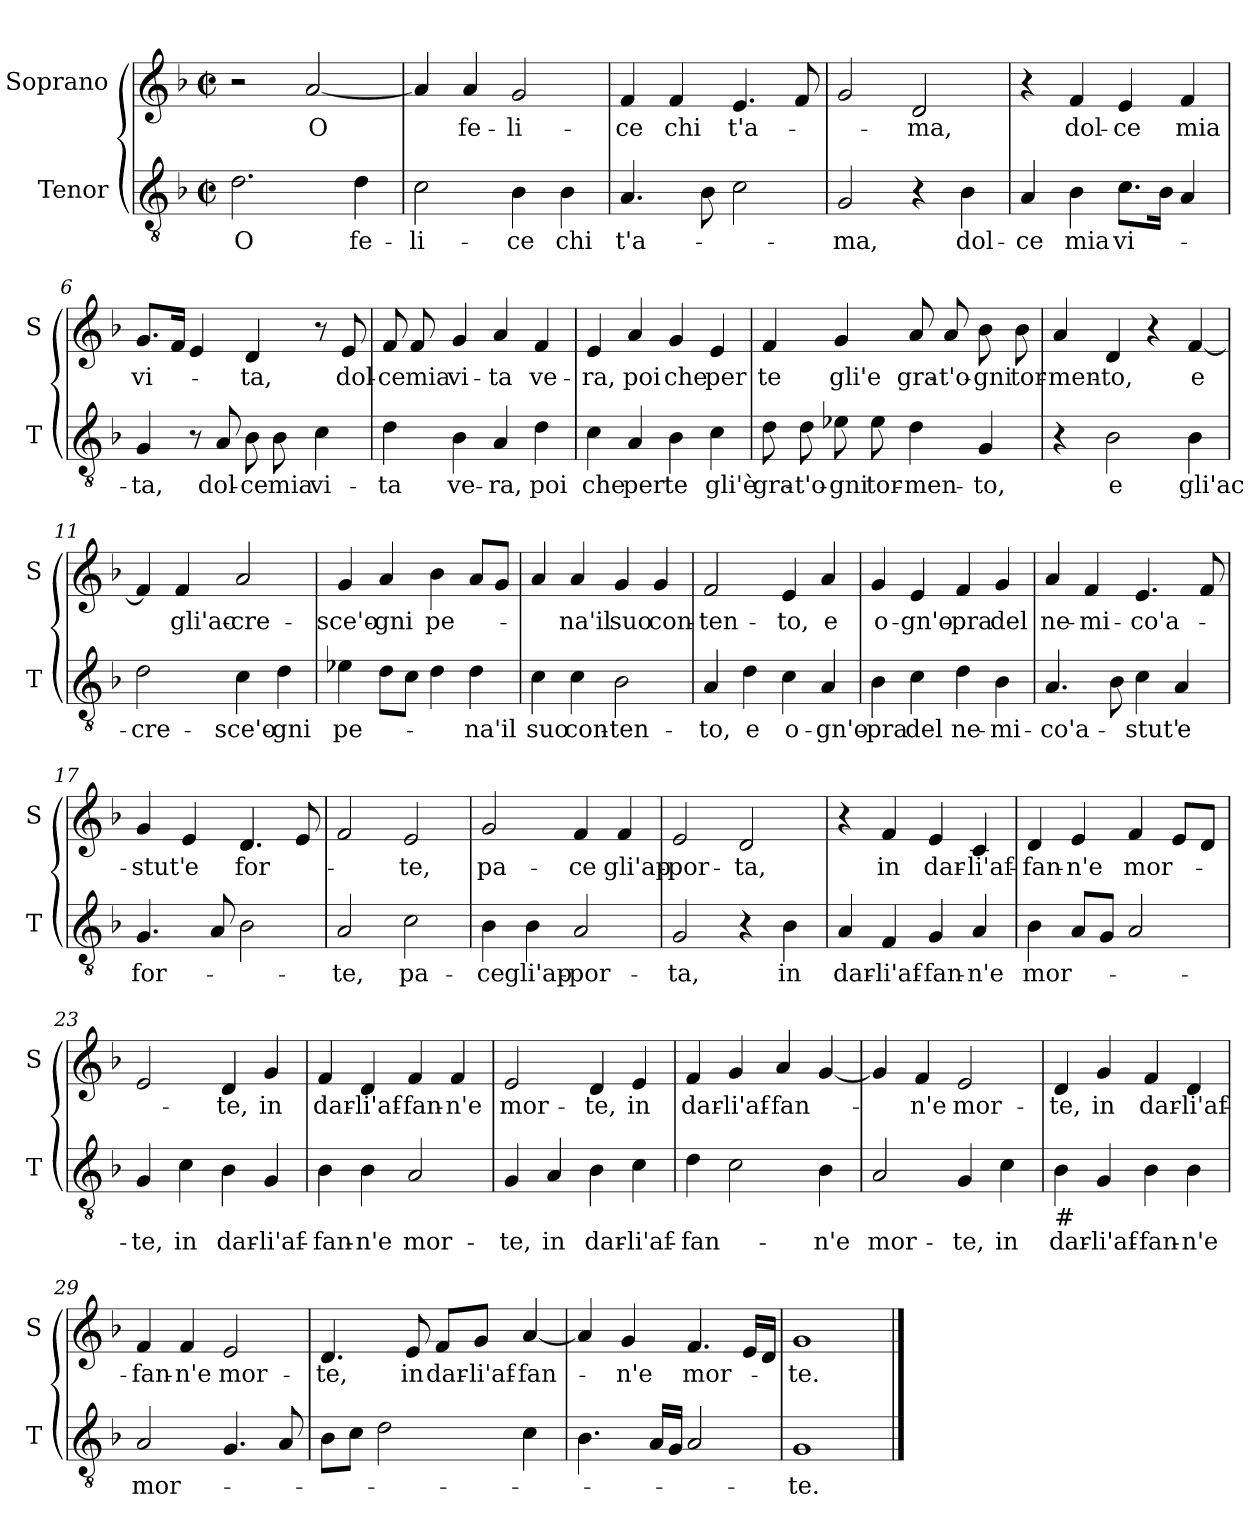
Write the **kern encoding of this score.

**kern	**text	**kern	**text
*part2	*part2	*part1	*part1
*staff2	*staff2	*staff1	*staff1
*I"Tenor	*	*I"Soprano	*
*I'T	*	*I'S	*
*clefGv2	*	*clefG2	*
*k[b-]	*	*k[b-]	*
*F:	*	*F:	*
*M2/2	*	*M2/2	*
*met(c|)	*	*met(c|)	*
=1	=1	=1	=1
!	!LO:LY:b	!	!
2.d\	O	2r	.
!	!	!	!LO:LY:b
.	.	[2a/	O
!	!LO:LY:b	!	!
4d\	fe-	.	.
=2	=2	=2	=2
!	!LO:LY:b	!	!
2c\	-li-	4a/]	.
!	!	!	!LO:LY:b
.	.	4a/	fe-
!	!LO:LY:b	!	!LO:LY:b
4B-\	-ce	2g/	-li-
!	!LO:LY:b	!	!
4B-\	chi	.	.
=3	=3	=3	=3
!	!LO:LY:b	!	!LO:LY:b
4.A/	t'a-	4f/	-ce
!	!	!	!LO:LY:b
.	.	4f/	chi
8B-\	.	.	.
!	!	!	!LO:LY:b
2c\	.	4.e/	t'a-
.	.	8f/	.
=4	=4	=4	=4
!	!LO:LY:b	!	!
2G/	-ma,	2g/	.
!	!	!	!LO:LY:b
4r	.	2d/	-ma,
!	!LO:LY:b	!	!
4B-\	dol-	.	.
!!LO:LB:g=z
=5	=5	=5	=5
!	!LO:LY:b	!	!
4A/	-ce	4r	.
!	!LO:LY:b	!	!LO:LY:b
4B-\	mia	4f/	dol-
!	!LO:LY:b	!	!LO:LY:b
8.c\L	vi-	4e/	-ce
16B-\Jk	.	.	.
!	!	!	!LO:LY:b
4A/	.	4f/	mia
=6	=6	=6	=6
!	!LO:LY:b	!	!LO:LY:b
4G/	-ta,	8.g/L	vi-
.	.	16f/Jk	.
8r	.	4e/	.
!	!LO:LY:b	!	!
8A/	dol-	.	.
!	!LO:LY:b	!	!LO:LY:b
8B-\	-ce	4d/	-ta,
!	!LO:LY:b	!	!
8B-\	mia	.	.
!	!LO:LY:b	!	!
4c\	vi-	8r	.
!	!	!	!LO:LY:b
.	.	8e/	dol-
=7	=7	=7	=7
!	!LO:LY:b	!	!LO:LY:b
4d\	-ta	8f/	-ce
!	!	!	!LO:LY:b
.	.	8f/	mia
!	!LO:LY:b	!	!LO:LY:b
4B-\	ve-	4g/	vi-
!	!LO:LY:b	!	!LO:LY:b
4A/	-ra,	4a/	-ta
!	!LO:LY:b	!	!LO:LY:b
4d\	poi	4f/	ve-
=8	=8	=8	=8
!	!LO:LY:b	!	!LO:LY:b
4c\	che	4e/	-ra,
!	!LO:LY:b	!	!LO:LY:b
4A/	per	4a/	poi
!	!LO:LY:b	!	!LO:LY:b
4B-\	te	4g/	che
!	!LO:LY:b	!	!LO:LY:b
4c\	gli'è	4e/	per
!!LO:LB:g=z
=9	=9	=9	=9
!	!LO:LY:b	!	!LO:LY:b
8d\	gra-	4f/	te
!	!LO:LY:b	!	!
8d\	-t'o-	.	.
!	!LO:LY:b	!	!LO:LY:b
8e-X\	-gni	4g/	gli'e
!	!LO:LY:b	!	!
8e-\	tor-	.	.
!	!LO:LY:b	!	!LO:LY:b
4d\	-men-	8a/	gra-
!	!	!	!LO:LY:b
.	.	8a/	-t'o-
!	!LO:LY:b	!	!LO:LY:b
4G/	-to,	8b-\	-gni
!	!	!	!LO:LY:b
.	.	8b-\	tor-
=10	=10	=10	=10
!	!	!	!LO:LY:b
4r	.	4a/	-men-
!	!LO:LY:b	!	!LO:LY:b
2B-\	e	4d/	-to,
.	.	4r	.
!	!LO:LY:b	!	!LO:LY:b
4B-\	gli'ac-	[4f/	e
=11	=11	=11	=11
!	!LO:LY:b	!	!
2d\	-cre-	4f/]	.
!	!	!	!LO:LY:b
.	.	4f/	gli'ac-
!	!LO:LY:b	!	!LO:LY:b
4c\	-sce'o-	2a/	-cre-
!	!LO:LY:b	!	!
4d\	-gni	.	.
=12	=12	=12	=12
!	!LO:LY:b	!	!LO:LY:b
4e-X\	pe-	4g/	-sce'o-
!	!	!	!LO:LY:b
8d\L	.	4a/	-gni
8c\J	.	.	.
!	!	!	!LO:LY:b
4d\	.	4b-\	pe-
!	!LO:LY:b	!	!
4d\	-na'il	8a/L	.
.	.	8g/J	.
!!LO:LB:g=z
=13	=13	=13	=13
!	!LO:LY:b	!	!
4c\	suo	4a/	.
!	!LO:LY:b	!	!LO:LY:b
4c\	con-	4a/	-na'il
!	!LO:LY:b	!	!LO:LY:b
2B-\	-ten-	4g/	suo
!	!	!	!LO:LY:b
.	.	4g/	con-
=14	=14	=14	=14
!	!LO:LY:b	!	!LO:LY:b
4A/	-to,	2f/	-ten-
!	!LO:LY:b	!	!
4d\	e	.	.
!	!LO:LY:b	!	!LO:LY:b
4c\	o-	4e/	-to,
!	!LO:LY:b	!	!LO:LY:b
4A/	-gn'o-	4a/	e
=15	=15	=15	=15
!	!LO:LY:b	!	!LO:LY:b
4B-\	-pra	4g/	o-
!	!LO:LY:b	!	!LO:LY:b
4c\	del	4e/	-gn'o-
!	!LO:LY:b	!	!LO:LY:b
4d\	ne-	4f/	-pra
!	!LO:LY:b	!	!LO:LY:b
4B-\	-mi-	4g/	del
=16	=16	=16	=16
!	!LO:LY:b	!	!LO:LY:b
4.A/	-co'a-	4a/	ne-
!	!	!	!LO:LY:b
.	.	4f/	-mi-
8B-\	.	.	.
!	!LO:LY:b	!	!LO:LY:b
4c\	-stut'	4.e/	-co'a-
!	!LO:LY:b	!	!
4A/	e	.	.
.	.	8f/	.
!!LO:PB:g=z
=17	=17	=17	=17
!	!LO:LY:b	!	!LO:LY:b
4.G/	for-	4g/	-stut'
!	!	!	!LO:LY:b
.	.	4e/	e
8A/	.	.	.
!	!	!	!LO:LY:b
2B-\	.	4.d/	for-
.	.	8e/	.
=18	=18	=18	=18
!	!LO:LY:b	!	!
2A/	-te,	2f/	.
!	!LO:LY:b	!	!LO:LY:b
2c\	pa-	2e/	-te,
=19	=19	=19	=19
!	!LO:LY:b	!	!LO:LY:b
4B-\	-ce	2g/	pa-
!	!LO:LY:b	!	!
4B-\	gli'ap-	.	.
!	!LO:LY:b	!	!LO:LY:b
2A/	-por-	4f/	-ce
!	!	!	!LO:LY:b
.	.	4f/	gli'ap-
=20	=20	=20	=20
!	!LO:LY:b	!	!LO:LY:b
2G/	-ta,	2e/	-por-
!	!	!	!LO:LY:b
4r	.	2d/	-ta,
!	!LO:LY:b	!	!
4B-\	in	.	.
!!LO:LB:g=z
=21	=21	=21	=21
!	!LO:LY:b	!	!
4A/	dar-	4r	.
!	!LO:LY:b	!	!LO:LY:b
4F/	-li'af-	4f/	in
!	!LO:LY:b	!	!LO:LY:b
4G/	-fan-	4e/	dar-
!	!LO:LY:b	!	!LO:LY:b
4A/	-n'e	4c/	-li'af-
=22	=22	=22	=22
!	!LO:LY:b	!	!LO:LY:b
4B-\	mor-	4d/	-fan-
!	!	!	!LO:LY:b
8A/L	.	4e/	-n'e
8G/J	.	.	.
!	!	!	!LO:LY:b
2A/	.	4f/	mor-
.	.	8e/L	.
.	.	8d/J	.
=23	=23	=23	=23
!	!LO:LY:b	!	!
4G/	-te,	2e/	.
!	!LO:LY:b	!	!
4c\	in	.	.
!	!LO:LY:b	!	!LO:LY:b
4B-\	dar-	4d/	-te,
!	!LO:LY:b	!	!LO:LY:b
4G/	-li'af-	4g/	in
=24	=24	=24	=24
!	!LO:LY:b	!	!LO:LY:b
4B-\	-fan-	4f/	dar-
!	!LO:LY:b	!	!LO:LY:b
4B-\	-n'e	4d/	-li'af-
!	!LO:LY:b	!	!LO:LY:b
2A/	mor-	4f/	-fan-
!	!	!	!LO:LY:b
.	.	4f/	-n'e
!!LO:LB:g=z
=25	=25	=25	=25
!	!LO:LY:b	!	!LO:LY:b
4G/	-te,	2e/	mor-
!	!LO:LY:b	!	!
4A/	in	.	.
!	!LO:LY:b	!	!LO:LY:b
4B-\	dar-	4d/	-te,
!	!LO:LY:b	!	!LO:LY:b
4c\	-li'af-	4e/	in
=26	=26	=26	=26
!	!LO:LY:b	!	!LO:LY:b
4d\	-fan-	4f/	dar-
!	!	!	!LO:LY:b
2c\	.	4g/	-li'af-
!	!	!	!LO:LY:b
.	.	4a/	-fan-
!	!LO:LY:b	!	!
4B-\	-n'e	[4g/	.
=27	=27	=27	=27
!	!LO:LY:b	!	!
2A/	mor-	4g/]	.
!	!	!	!LO:LY:b
.	.	4f/	-n'e
!	!LO:LY:b	!	!LO:LY:b
4G/	-te,	2e/	mor-
!	!LO:LY:b	!	!
4c\	in	.	.
=28	=28	=28	=28
!LO:TX:b:t=#	!	!	!
!	!LO:LY:b	!	!LO:LY:b
4B-\	dar-	4d/	-te,
!	!LO:LY:b	!	!LO:LY:b
4G/	-li'af-	4g/	in
!	!LO:LY:b	!	!LO:LY:b
4B-\	-fan-	4f/	dar-
!	!LO:LY:b	!	!LO:LY:b
4B-\	-n'e	4d/	-li'af-
!!LO:LB:g=z
=29	=29	=29	=29
!	!LO:LY:b	!	!LO:LY:b
2A/	mor-	4f/	-fan-
!	!	!	!LO:LY:b
.	.	4f/	-n'e
!	!	!	!LO:LY:b
4.G/	.	2e/	mor-
8A/	.	.	.
=30	=30	=30	=30
!	!	!	!LO:LY:b
8B-\L	.	4.d/	-te,
8c\J	.	.	.
2d\	.	.	.
!	!	!	!LO:LY:b
.	.	8e/	in
!	!	!	!LO:LY:b
.	.	8f/L	dar-
!	!	!	!LO:LY:b
.	.	8g/J	-li'af-
!	!	!	!LO:LY:b
4c\	.	[4a/	-fan-
=31	=31	=31	=31
4.B-\	.	4a/]	.
!	!	!	!LO:LY:b
.	.	4g/	-n'e
16A/LL	.	.	.
16G/JJ	.	.	.
!	!	!	!LO:LY:b
2A/	.	4.f/	mor-
.	.	16e/LL	.
.	.	16d/JJ	.
=32	=32	=32	=32
!	!LO:LY:b	!	!LO:LY:b
1G	-te.	1g	-te.
==	==	==	==
*-	*-	*-	*-
